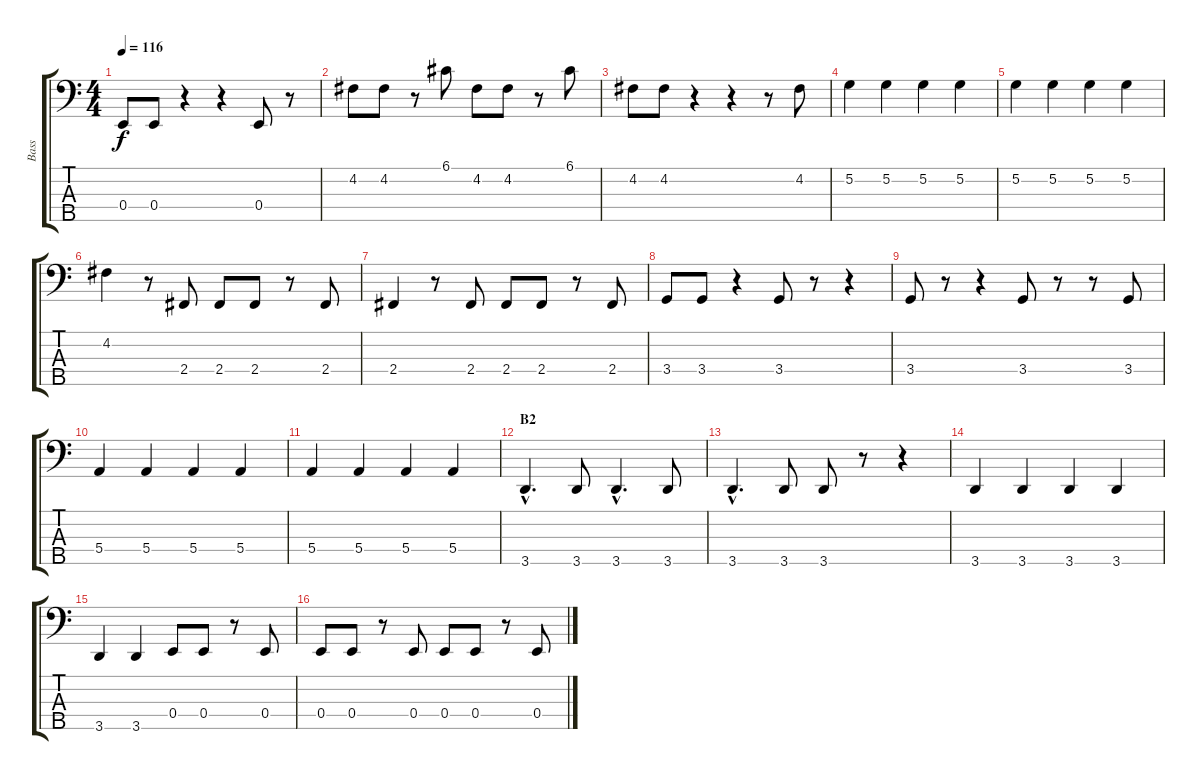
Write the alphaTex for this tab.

\track ("Bass" "Bass") {instrument electricbassfinger}
\staff {score tabs}
\tuning (G2 D2 A1 E1 B0) {hide}
\ts (4 4)
\tempo 116
\clef f4
\ks c
0.4.8{dy f} 0.4.8 r.4 r.4 0.4.8 r.8 |
4.2.8 4.2.8 r.8 6.1.8 4.2.8 4.2.8 r.8 6.1.8 |
4.2.8 4.2.8 r.4 r.4 r.8 4.2.8 |
5.2.4 5.2.4 5.2.4 5.2.4 |
5.2.4 5.2.4 5.2.4 5.2.4 |
4.2.4 r.8 2.4.8 2.4.8 2.4.8 r.8 2.4.8 |
2.4.4 r.8 2.4.8 2.4.8 2.4.8 r.8 2.4.8 |
3.4.8 3.4.8 r.4 3.4.8 r.8 r.4 |
3.4.8 r.8 r.4 3.4.8 r.8 r.8 3.4.8 |
5.4.4 5.4.4 5.4.4 5.4.4 |
5.4.4 5.4.4 5.4.4 5.4.4 |
\section ("" "B2")
3.5{hac}.4{d} 3.5.8 3.5{hac}.4{d} 3.5.8 |
3.5{hac}.4{d} 3.5.8 3.5.8 r.8 r.4 |
3.5.4 3.5.4 3.5.4 3.5.4 |
3.5.4 3.5.4 0.4.8 0.4.8 r.8 0.4.8 |
0.4.8 0.4.8 r.8 0.4.8 0.4.8 0.4.8 r.8 0.4.8
